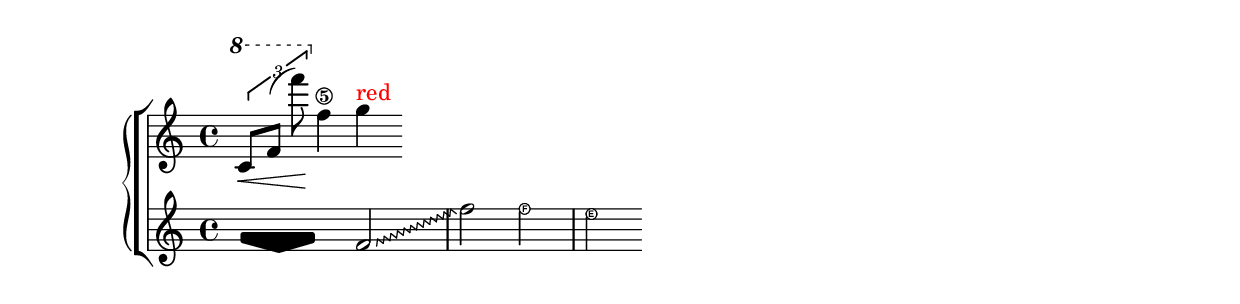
\header {
  texidoc = "Excercise all output functions"
}

\version "2.5.0"

\paper { raggedright = ##t }

\relative {
  \new StaffGroup \new PianoStaff <<
    \new Staff
      {
	#(set-octavation 1)
	\times 2/3 {  c'8[\< f]( f''\!)  }
	#(set-octavation 0)
	<f,, \5>4

	\override TextScript #'color = #red
	g4^"red"
      }
    
    \new Staff \relative c'' {
      \makeClusters { <g a>8 <e a> <g a>4 }
      
      \override Glissando #'style = #'zigzag
      f2 \glissando f'
      \setEasyHeads
      f e 
    }
  >>
}
